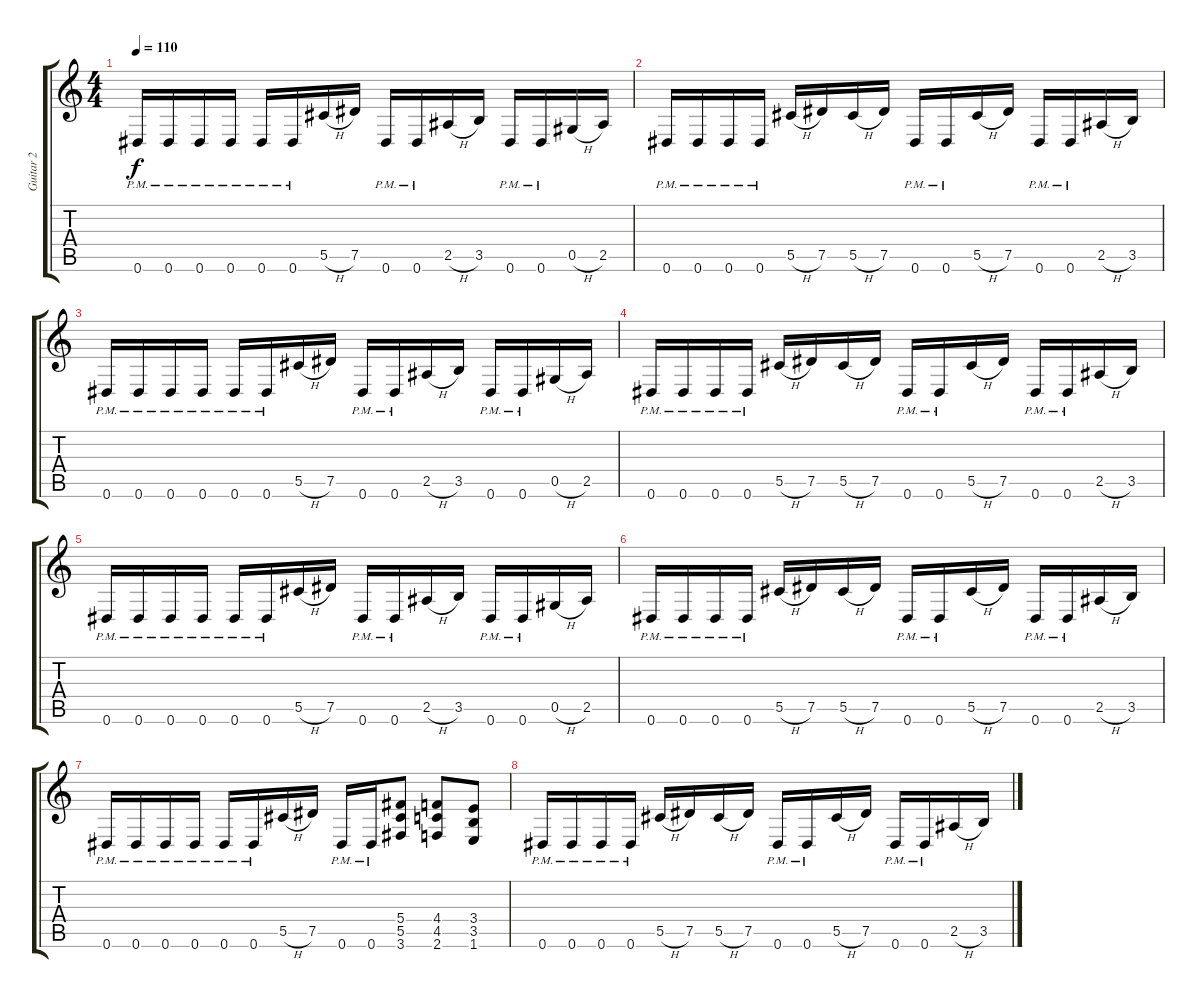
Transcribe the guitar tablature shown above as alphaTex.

\track ("Guitar 2" "Guitar 2") {instrument overdrivenguitar}
\staff {score tabs}
\tuning (Eb4 Bb3 Gb3 Db3 Ab2 Eb2) {hide}
\ts (4 4)
\tempo 110
\clef g2
\ks c
0.6{pm}.16{dy f} 0.6{pm}.16 0.6{pm}.16 0.6{pm}.16 0.6{pm}.16 0.6{pm}.16 5.5{h}.16 7.5.16 0.6{pm}.16 0.6{pm}.16 2.5{h}.16 3.5.16 0.6{pm}.16 0.6{pm}.16 0.5{h}.16 2.5.16 |
0.6{pm}.16 0.6{pm}.16 0.6{pm}.16 0.6{pm}.16 5.5{h}.16 7.5.16 5.5{h}.16 7.5.16 0.6{pm}.16 0.6{pm}.16 5.5{h}.16 7.5.16 0.6{pm}.16 0.6{pm}.16 2.5{h}.16 3.5.16 |
0.6{pm}.16 0.6{pm}.16 0.6{pm}.16 0.6{pm}.16 0.6{pm}.16 0.6{pm}.16 5.5{h}.16 7.5.16 0.6{pm}.16 0.6{pm}.16 2.5{h}.16 3.5.16 0.6{pm}.16 0.6{pm}.16 0.5{h}.16 2.5.16 |
0.6{pm}.16 0.6{pm}.16 0.6{pm}.16 0.6{pm}.16 5.5{h}.16 7.5.16 5.5{h}.16 7.5.16 0.6{pm}.16 0.6{pm}.16 5.5{h}.16 7.5.16 0.6{pm}.16 0.6{pm}.16 2.5{h}.16 3.5.16 |
0.6{pm}.16 0.6{pm}.16 0.6{pm}.16 0.6{pm}.16 0.6{pm}.16 0.6{pm}.16 5.5{h}.16 7.5.16 0.6{pm}.16 0.6{pm}.16 2.5{h}.16 3.5.16 0.6{pm}.16 0.6{pm}.16 0.5{h}.16 2.5.16 |
0.6{pm}.16 0.6{pm}.16 0.6{pm}.16 0.6{pm}.16 5.5{h}.16 7.5.16 5.5{h}.16 7.5.16 0.6{pm}.16 0.6{pm}.16 5.5{h}.16 7.5.16 0.6{pm}.16 0.6{pm}.16 2.5{h}.16 3.5.16 |
0.6{pm}.16 0.6{pm}.16 0.6{pm}.16 0.6{pm}.16 0.6{pm}.16 0.6{pm}.16 5.5{h}.16 7.5.16 0.6{pm}.16 0.6{pm}.16 (5.4 5.5 3.6).8 (4.4 4.5 2.6).8 (3.4 3.5 1.6).8 |
0.6{pm}.16 0.6{pm}.16 0.6{pm}.16 0.6{pm}.16 5.5{h}.16 7.5.16 5.5{h}.16 7.5.16 0.6{pm}.16 0.6{pm}.16 5.5{h}.16 7.5.16 0.6{pm}.16 0.6{pm}.16 2.5{h}.16 3.5.16
